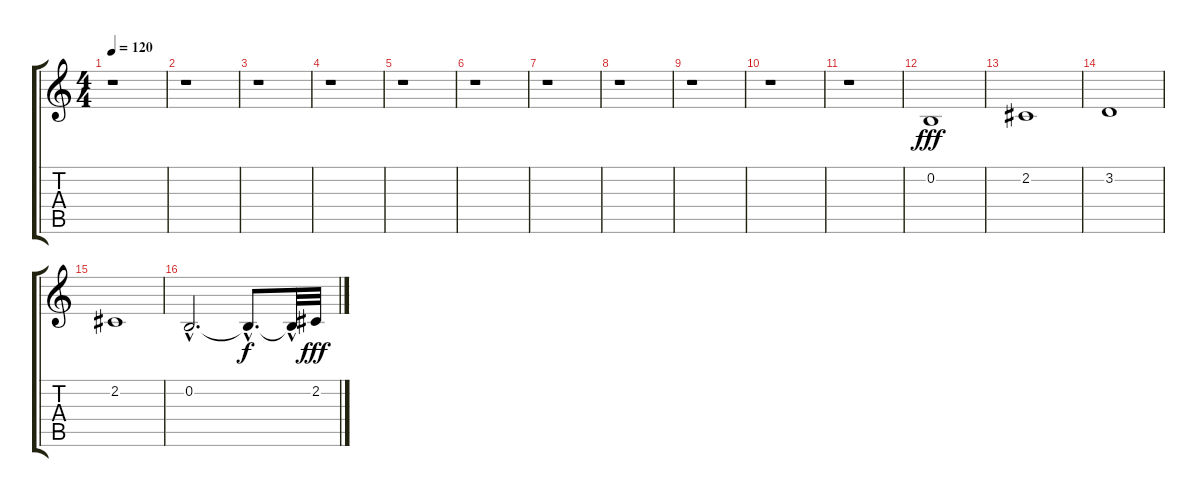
\track "" {instrument choiraahs}
\staff {score tabs}
\tuning (E4 B3 G3 D3 A2 E2) {hide}
\ts (4 4)
\tempo 120
\clef g2
\ks c
r.1{dy fff} |
r.1 |
r.1 |
r.1 |
r.1 |
r.1 |
r.1 |
r.1 |
r.1 |
r.1 |
r.1 |
0.2.1 |
2.2.1 |
3.2.1 |
2.2.1 |
0.2{hac}.2{d} 0.2{hac t}.8{d dy f} 0.2{hac t}.32 2.2.32{dy fff}
